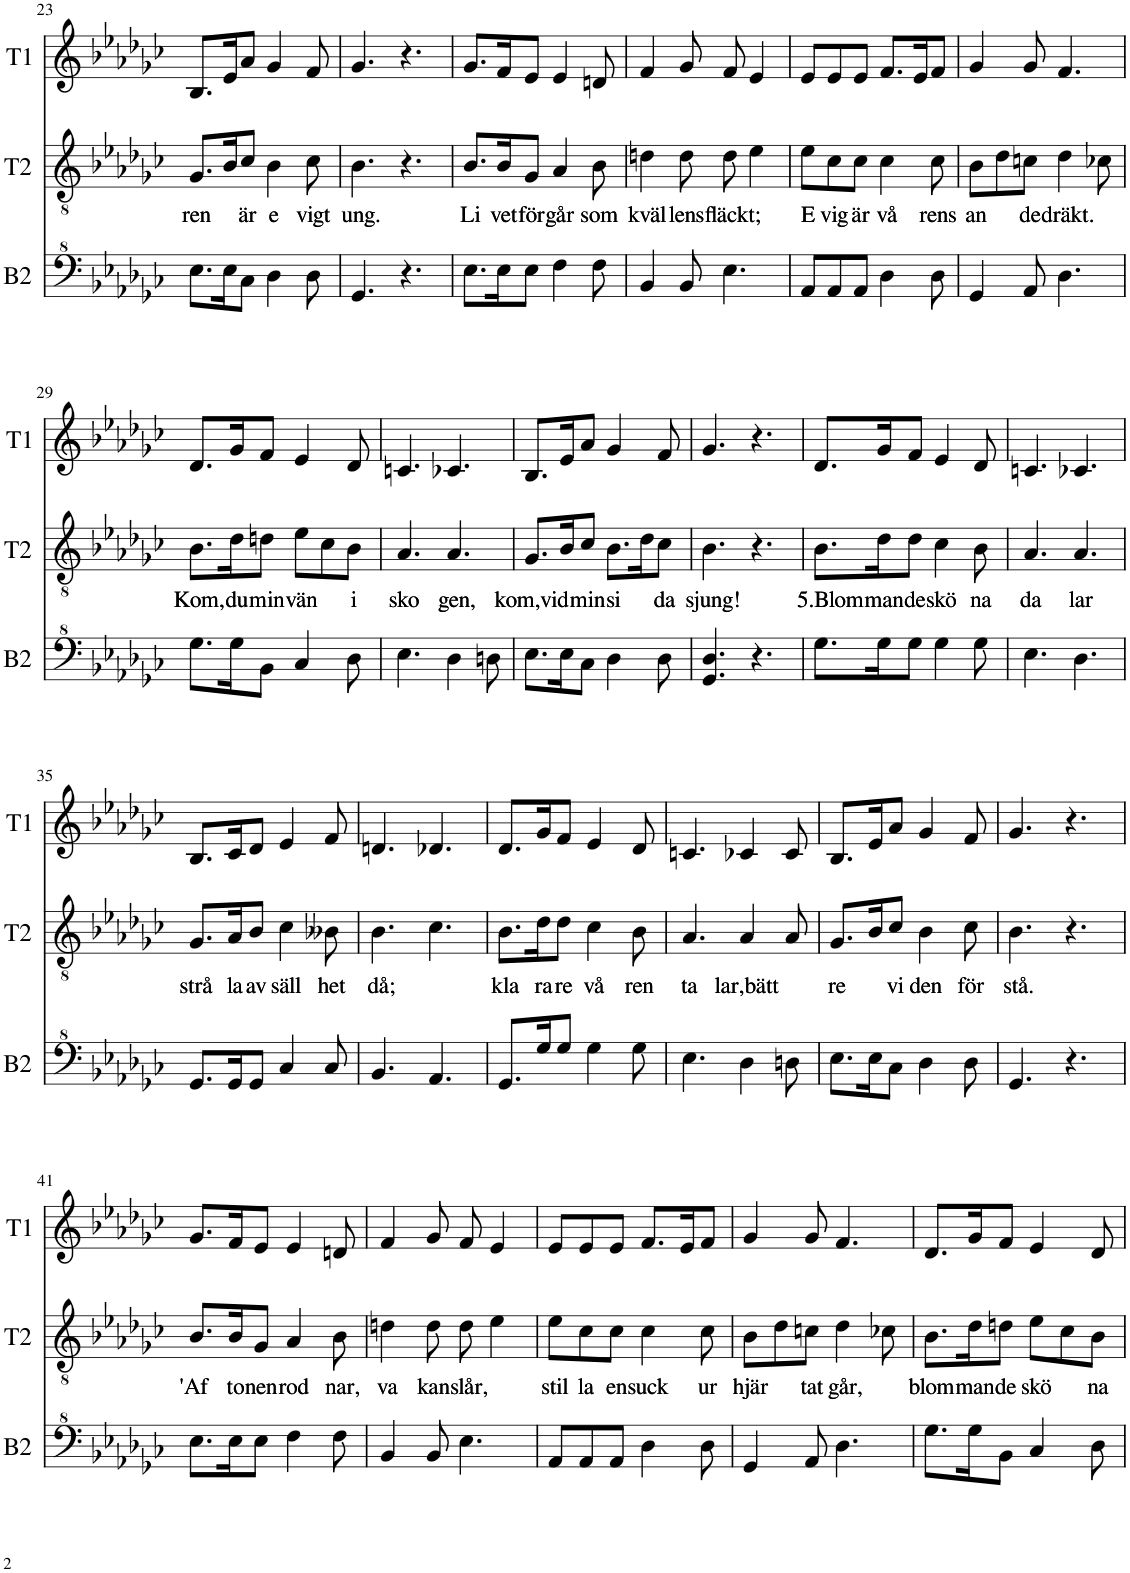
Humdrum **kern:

**kern	**kern	**text	**kern
*part3	*part2	*part2	*part1
*staff3	*staff2	*staff2	*staff1
*I"Bass II	*I"Tenor II	*	*I"Tenor I
*I'B2	*I'T2	*	*I'T1
!!LO:PB:g=z
*clefF^4	*clefGv2	*	*clefG2
*Trd7c12	*	*	*
*k[b-e-a-d-g-c-]	*k[b-e-a-d-g-c-]	*	*k[b-e-a-d-g-c-]
*M6/8	*M6/8	*	*M6/8
=23	=23	=23	=23
!	!	!LO:LY:b	!
8.e-\L	8.G-/L	ren	8.B-/L
16e-\K	16B-/K	.	16e-/K
!	!	!LO:LY:b	!
8c-\J	8c-/J	är	8a-/J
!	!	!LO:LY:b	!
4d-\	4B-\	e	4g-/
!	!	!LO:LY:b	!
8d-\	8c-\	vigt	8f/
=24	=24	=24	=24
!	!	!LO:LY:b	!
4.G-/	4.B-\	ung.	4.g-/
4.r	4.r	.	4.r
=25	=25	=25	=25
!	!	!LO:LY:b	!
8.e-\L	8.B-/L	Li	8.g-/L
!	!	!LO:LY:b	!
16e-\K	16B-/K	vet	16f/K
!	!	!LO:LY:b	!
8e-\J	8G-/J	för	8e-/J
!	!	!LO:LY:b	!
4f\	4A-/	går	4e-/
!	!	!LO:LY:b	!
8f\	8B-\	som	8dn/
=26	=26	=26	=26
!	!	!LO:LY:b	!
4B-/	4dn\	kväl	4f/
!	!	!LO:LY:b	!
8B-/	8d\	lens	8g-/
!	!	!LO:LY:b	!
4.e-\	8d\	fläckt;	8f/
.	4e-\	.	4e-/
=27	=27	=27	=27
!	!	!LO:LY:b	!
8A-/L	8e-\L	E	8e-/L
!	!	!LO:LY:b	!
8A-/	8c-\	vig	8e-/
!	!	!LO:LY:b	!
8A-/J	8c-\J	är	8e-/J
!	!	!LO:LY:b	!
4d-\	4c-\	vå	8.f/L
.	.	.	16e-/K
!	!	!LO:LY:b	!
8d-\	8c-\	rens	8f/J
=28	=28	=28	=28
!	!	!LO:LY:b	!
4G-/	8B-\L	an	4g-/
.	8d-\	.	.
!	!	!LO:LY:b	!
8A-/	8cn\J	de	8g-/
!	!	!LO:LY:b	!
4.d-\	4d-\	dräkt.	4.f/
.	8c-X\	.	.
!!LO:LB:g=z
=29	=29	=29	=29
!	!	!LO:LY:b	!
8.g-\L	8.B-\L	Kom,	8.d-/L
!	!	!LO:LY:b	!
16g-\K	16d-\K	du	16g-/K
!	!	!LO:LY:b	!
8B-\J	8dn\J	min	8f/J
!	!	!LO:LY:b	!
4c-/	8e-\L	vän	4e-/
.	8c-\	.	.
!	!	!LO:LY:b	!
8d-\	8B-\J	i	8d-/
=30	=30	=30	=30
!	!	!LO:LY:b	!
4.e-\	4.A-/	sko	4.cn/
!	!	!LO:LY:b	!
4d-\	4.A-/	gen,	4.c-X/
8dn\	.	.	.
=31	=31	=31	=31
!	!	!LO:LY:b	!
8.e-\L	8.G-/L	kom,vid	8.B-/L
16e-\K	16B-/K	.	16e-/K
!	!	!LO:LY:b	!
8c-\J	8c-/J	min	8a-/J
!	!	!LO:LY:b	!
4d-\	8.B-\L	si	4g-/
.	16d-\K	.	.
!	!	!LO:LY:b	!
8d-\	8c-\J	da	8f/
=32	=32	=32	=32
!	!	!LO:LY:b	!
4.G-/ 4.d-/	4.B-\	sjung!	4.g-/
4.r	4.r	.	4.r
=33	=33	=33	=33
!	!	!LO:LY:b	!
8.g-\L	8.B-\L	5.Blom	8.d-/L
!	!	!LO:LY:b	!
16g-\K	16d-\K	man	16g-/K
!	!	!LO:LY:b	!
8g-\J	8d-\J	de	8f/J
!	!	!LO:LY:b	!
4g-\	4c-\	skö	4e-/
!	!	!LO:LY:b	!
8g-\	8B-\	na	8d-/
=34	=34	=34	=34
!	!	!LO:LY:b	!
4.e-\	4.A-/	da	4.cn/
!	!	!LO:LY:b	!
4.d-\	4.A-/	lar	4.c-X/
!!LO:LB:g=z
=35	=35	=35	=35
!	!	!LO:LY:b	!
8.G-/L	8.G-/L	strå	8.B-/L
!	!	!LO:LY:b	!
16G-/K	16A-/K	la	16c-/K
!	!	!LO:LY:b	!
8G-/J	8B-/J	av	8d-/J
!	!	!LO:LY:b	!
4c-/	4c-\	säll	4e-/
!	!	!LO:LY:b	!
8c-/	8B--X\	het	8f/
=36	=36	=36	=36
!	!	!LO:LY:b	!
4.B-/	4.B-\	då;	4.dn/
4.A-/	4.c-\	.	4.d-X/
=37	=37	=37	=37
!	!	!LO:LY:b	!
8.G-/L	8.B-\L	kla	8.d-/L
!	!	!LO:LY:b	!
16g-/K	16d-\K	ra	16g-/K
!	!	!LO:LY:b	!
8g-/J	8d-\J	re	8f/J
!	!	!LO:LY:b	!
4g-\	4c-\	vå	4e-/
!	!	!LO:LY:b	!
8g-\	8B-\	ren	8d-/
=38	=38	=38	=38
!	!	!LO:LY:b	!
4.e-\	4.A-/	ta	4.cn/
!	!	!LO:LY:b	!
4d-\	4A-/	lar,bätt	4c-X/
8dn\	8A-/	.	8c-/
=39	=39	=39	=39
!	!	!LO:LY:b	!
8.e-\L	8.G-/L	re	8.B-/L
16e-\K	16B-/K	.	16e-/K
!	!	!LO:LY:b	!
8c-\J	8c-/J	vi	8a-/J
!	!	!LO:LY:b	!
4d-\	4B-\	den	4g-/
!	!	!LO:LY:b	!
8d-\	8c-\	för	8f/
=40	=40	=40	=40
!	!	!LO:LY:b	!
4.G-/	4.B-\	stå.	4.g-/
4.r	4.r	.	4.r
!!LO:LB:g=z
=41	=41	=41	=41
!	!	!LO:LY:b	!
8.e-\L	8.B-/L	'Af	8.g-/L
!	!	!LO:LY:b	!
16e-\K	16B-/K	to	16f/K
!	!	!LO:LY:b	!
8e-\J	8G-/J	nen	8e-/J
!	!	!LO:LY:b	!
4f\	4A-/	rod	4e-/
!	!	!LO:LY:b	!
8f\	8B-\	nar,	8dn/
=42	=42	=42	=42
!	!	!LO:LY:b	!
4B-/	4dn\	va	4f/
!	!	!LO:LY:b	!
8B-/	8d\	kan	8g-/
!	!	!LO:LY:b	!
4.e-\	8d\	slår,	8f/
.	4e-\	.	4e-/
=43	=43	=43	=43
!	!	!LO:LY:b	!
8A-/L	8e-\L	stil	8e-/L
!	!	!LO:LY:b	!
8A-/	8c-\	la	8e-/
!	!	!LO:LY:b	!
8A-/J	8c-\J	en	8e-/J
!	!	!LO:LY:b	!
4d-\	4c-\	suck	8.f/L
.	.	.	16e-/K
!	!	!LO:LY:b	!
8d-\	8c-\	ur	8f/J
=44	=44	=44	=44
!	!	!LO:LY:b	!
4G-/	8B-\L	hjär	4g-/
.	8d-\	.	.
!	!	!LO:LY:b	!
8A-/	8cn\J	tat	8g-/
!	!	!LO:LY:b	!
4.d-\	4d-\	går,	4.f/
.	8c-X\	.	.
=45	=45	=45	=45
!	!	!LO:LY:b	!
8.g-\L	8.B-\L	blom	8.d-/L
!	!	!LO:LY:b	!
16g-\K	16d-\K	man	16g-/K
!	!	!LO:LY:b	!
8B-\J	8dn\J	de	8f/J
!	!	!LO:LY:b	!
4c-/	8e-\L	skö	4e-/
.	8c-\	.	.
!	!	!LO:LY:b	!
8d-\	8B-\J	na	8d-/
=	=	=	=
*-	*-	*-	*-
